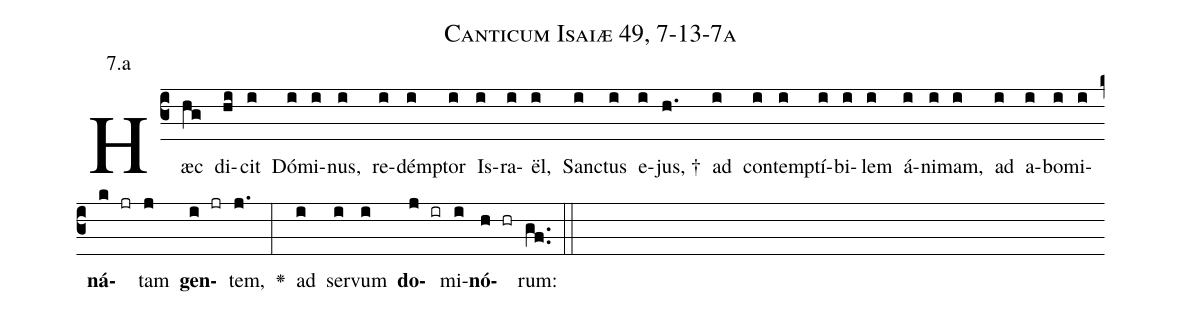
name: Canticum Isaiæ 49, 7-13-7a;
annotation: 7.a;
%%
(c3)Hæc(hg) di(hi)cit(i) Dó(i)mi(i)nus,(i) re(i)dém(i)ptor(i) Is(i)ra(i)ël,(i) San(i)ctus(i) e(i)jus, †(h.) ad(i) con(i)tem(i)ptí(i)bi(i)lem(i) á(i)ni(i)mam,(i) ad(i) a(i)bo(i)mi(i)<b>ná</b>(k jr)tam(j) <b>gen</b>(i jr)tem,(j.) <v>\greheightstar</v>(:) ad(i) ser(i)vum(i) <b>do</b>(j ir)mi(i)<b>nó</b>(h hr)rum:(gf..) (::)


%E(i) u(i) o(j) u(i) a(h) e.(gf..) (::)
